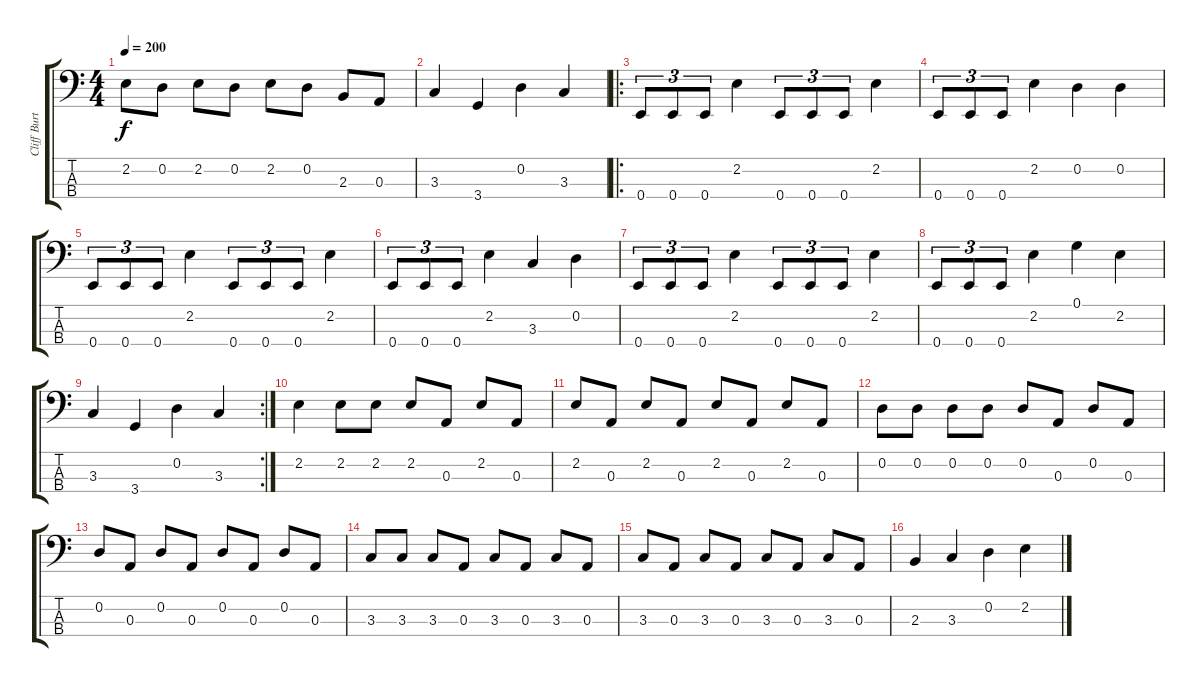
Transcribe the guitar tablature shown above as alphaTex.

\track ("Cliff Burton" "Cliff Burt") {instrument electricbassfinger}
\staff {score tabs}
\tuning (G2 D2 A1 E1) {hide}
\ts (4 4)
\tempo 200
\clef f4
\ks c
2.2.8{dy f} 0.2.8 2.2.8 0.2.8 2.2.8 0.2.8 2.3.8 0.3.8 |
3.3.4 3.4.4 0.2.4 3.3.4 |
\ro
0.4.8{tu (3 2)} 0.4.8{tu (3 2)} 0.4.8{tu (3 2)} 2.2.4 0.4.8{tu (3 2)} 0.4.8{tu (3 2)} 0.4.8{tu (3 2)} 2.2.4 |
0.4.8{tu (3 2)} 0.4.8{tu (3 2)} 0.4.8{tu (3 2)} 2.2.4 0.2.4 0.2.4 |
0.4.8{tu (3 2)} 0.4.8{tu (3 2)} 0.4.8{tu (3 2)} 2.2.4 0.4.8{tu (3 2)} 0.4.8{tu (3 2)} 0.4.8{tu (3 2)} 2.2.4 |
0.4.8{tu (3 2)} 0.4.8{tu (3 2)} 0.4.8{tu (3 2)} 2.2.4 3.3.4 0.2.4 |
0.4.8{tu (3 2)} 0.4.8{tu (3 2)} 0.4.8{tu (3 2)} 2.2.4 0.4.8{tu (3 2)} 0.4.8{tu (3 2)} 0.4.8{tu (3 2)} 2.2.4 |
0.4.8{tu (3 2)} 0.4.8{tu (3 2)} 0.4.8{tu (3 2)} 2.2.4 0.1.4 2.2.4 |
\rc 2
3.3.4 3.4.4 0.2.4 3.3.4 |
2.2.4 2.2.8 2.2.8 2.2.8 0.3.8 2.2.8 0.3.8 |
2.2.8 0.3.8 2.2.8 0.3.8 2.2.8 0.3.8 2.2.8 0.3.8 |
0.2.8 0.2.8 0.2.8 0.2.8 0.2.8 0.3.8 0.2.8 0.3.8 |
0.2.8 0.3.8 0.2.8 0.3.8 0.2.8 0.3.8 0.2.8 0.3.8 |
3.3.8 3.3.8 3.3.8 0.3.8 3.3.8 0.3.8 3.3.8 0.3.8 |
3.3.8 0.3.8 3.3.8 0.3.8 3.3.8 0.3.8 3.3.8 0.3.8 |
2.3.4 3.3.4 0.2.4 2.2.4
